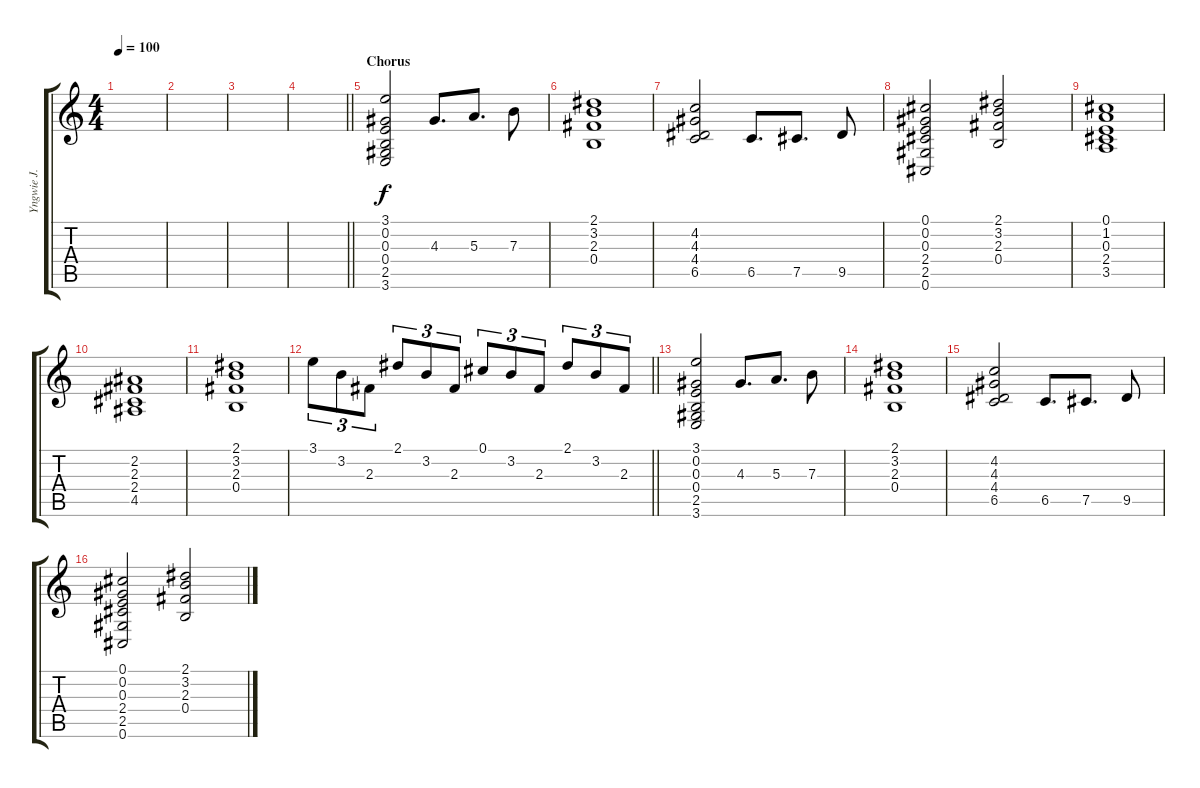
\track ("Yngwie J. Malmsteen" "Yngwie J. ") {instrument overdrivenguitar}
\staff {score tabs}
\tuning (Db4 Ab3 E3 B2 Gb2 Db2) {hide}
\ts (4 4)
\tempo 100
\clef g2
\ks c
|
|
|
\barLineRight lightlight
|
\section ("" "Chorus")
(3.1 0.2 0.3 0.4 2.5 3.6).2 4.3.8{d} 5.3.8{d} 7.3.8 |
(2.1 3.2 2.3 0.4).1 |
(4.2 4.3 4.4 6.5).2 6.5.8{d} 7.5.8{d} 9.5.8 |
(0.1 0.2 0.3 2.4 2.5 0.6).2 (2.1 3.2 2.3 0.4).2 |
(0.1 1.2 0.3 2.4 3.5).1 |
(2.2 2.3 2.4 4.5).1 |
(2.1 3.2 2.3 0.4).1 |
\barLineRight lightlight
3.1.8{tu (3 2)} 3.2.8{tu (3 2)} 2.3.8{tu (3 2)} 2.1.8{tu (3 2)} 3.2.8{tu (3 2)} 2.3.8{tu (3 2)} 0.1.8{tu (3 2)} 3.2.8{tu (3 2)} 2.3.8{tu (3 2)} 2.1.8{tu (3 2)} 3.2.8{tu (3 2)} 2.3.8{tu (3 2)} |
(3.1 0.2 0.3 0.4 2.5 3.6).2 4.3.8{d} 5.3.8{d} 7.3.8 |
(2.1 3.2 2.3 0.4).1 |
(4.2 4.3 4.4 6.5).2 6.5.8{d} 7.5.8{d} 9.5.8 |
(0.1 0.2 0.3 2.4 2.5 0.6).2 (2.1 3.2 2.3 0.4).2
